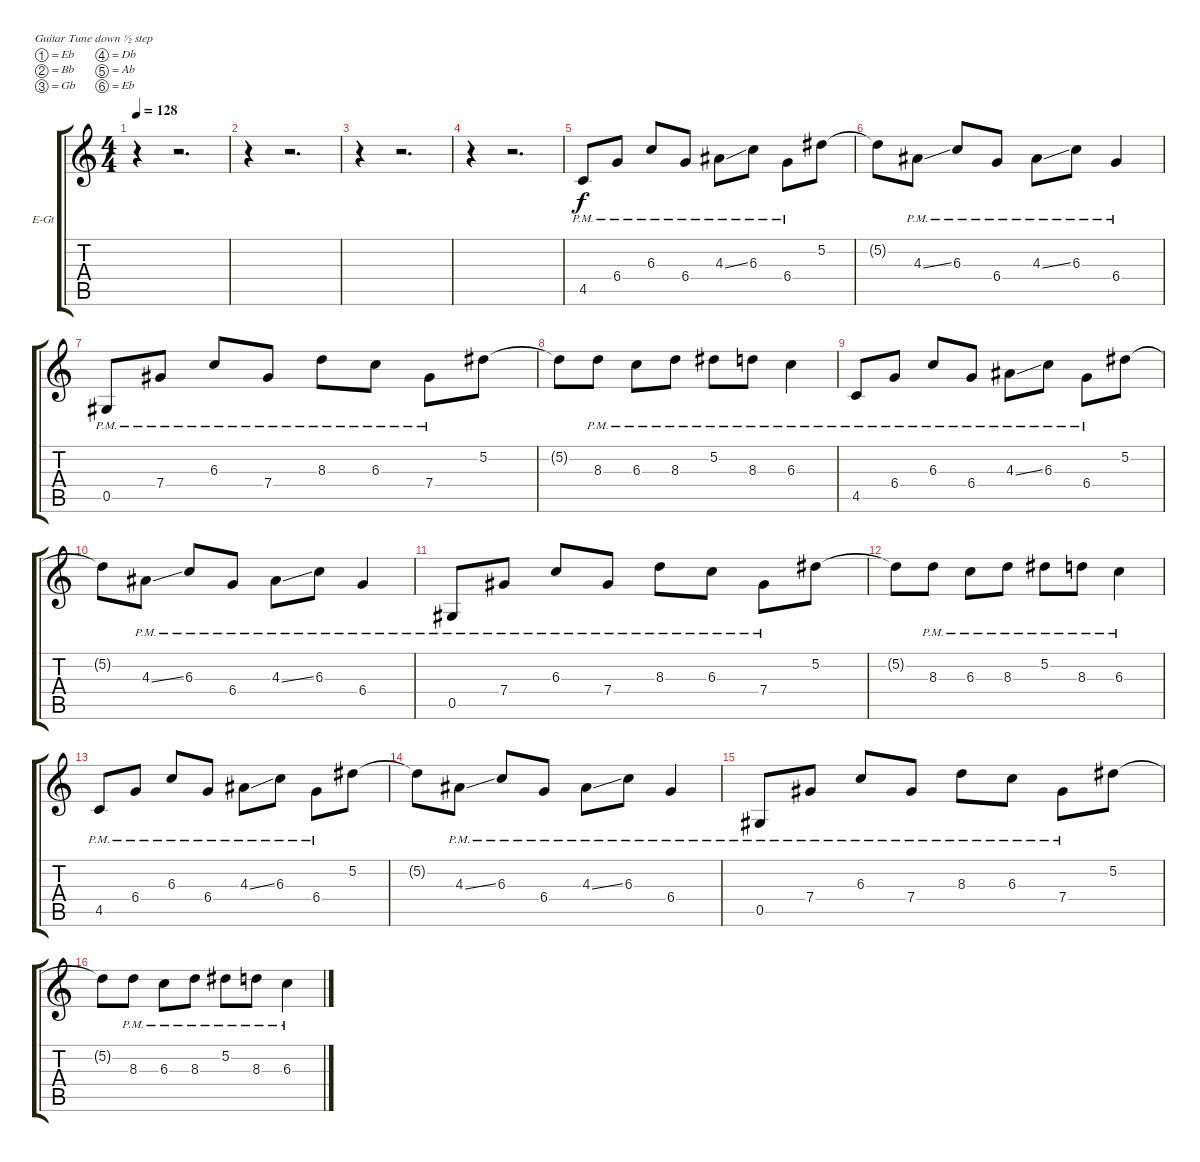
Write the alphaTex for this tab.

\bracketExtendMode groupsimilarinstruments
\firstSystemTrackNameOrientation horizontal
\otherSystemsTrackNameOrientation horizontal
\track ("Òô¹ì 1" "E-Gt") {instrument electricguitarclean}
\staff {score tabs}
\tuning (Eb4 Bb3 Gb3 Db3 Ab2 Eb2)
\ts (4 4)
\tempo 128
\clef g2
\ks c
r.4{dy f} r.2{d} |
r.4 r.2{d} |
r.4 r.2{d} |
r.4 r.2{d} |
4.5{pm}.8 6.4{pm}.8 6.3{pm}.8 6.4{pm}.8 4.3{ss pm}.8 6.3{pm}.8 6.4{pm}.8 5.2.8 |
5.2{t}.8 4.3{ss pm}.8 6.3{pm}.8 6.4{pm}.8 4.3{ss pm}.8 6.3{pm}.8 6.4{pm}.4 |
0.5{pm}.8 7.4{pm}.8 6.3{pm}.8 7.4{pm}.8 8.3{pm}.8 6.3{pm}.8 7.4{pm}.8 5.2.8 |
5.2{t}.8 8.3{pm}.8 6.3{pm}.8 8.3{pm}.8 5.2{pm}.8 8.3{pm}.8 6.3{pm}.4 |
4.5{pm}.8 6.4{pm}.8 6.3{pm}.8 6.4{pm}.8 4.3{ss pm}.8 6.3{pm}.8 6.4{pm}.8 5.2.8 |
5.2{t}.8 4.3{ss pm}.8 6.3{pm}.8 6.4{pm}.8 4.3{ss pm}.8 6.3{pm}.8 6.4{pm}.4 |
0.5{pm}.8 7.4{pm}.8 6.3{pm}.8 7.4{pm}.8 8.3{pm}.8 6.3{pm}.8 7.4{pm}.8 5.2.8 |
5.2{t}.8 8.3{pm}.8 6.3{pm}.8 8.3{pm}.8 5.2{pm}.8 8.3{pm}.8 6.3{pm}.4 |
4.5{pm}.8 6.4{pm}.8 6.3{pm}.8 6.4{pm}.8 4.3{ss pm}.8 6.3{pm}.8 6.4{pm}.8 5.2.8 |
5.2{t}.8 4.3{ss pm}.8 6.3{pm}.8 6.4{pm}.8 4.3{ss pm}.8 6.3{pm}.8 6.4{pm}.4 |
0.5{pm}.8 7.4{pm}.8 6.3{pm}.8 7.4{pm}.8 8.3{pm}.8 6.3{pm}.8 7.4{pm}.8 5.2.8 |
5.2{t}.8 8.3{pm}.8 6.3{pm}.8 8.3{pm}.8 5.2{pm}.8 8.3{pm}.8 6.3{pm}.4
